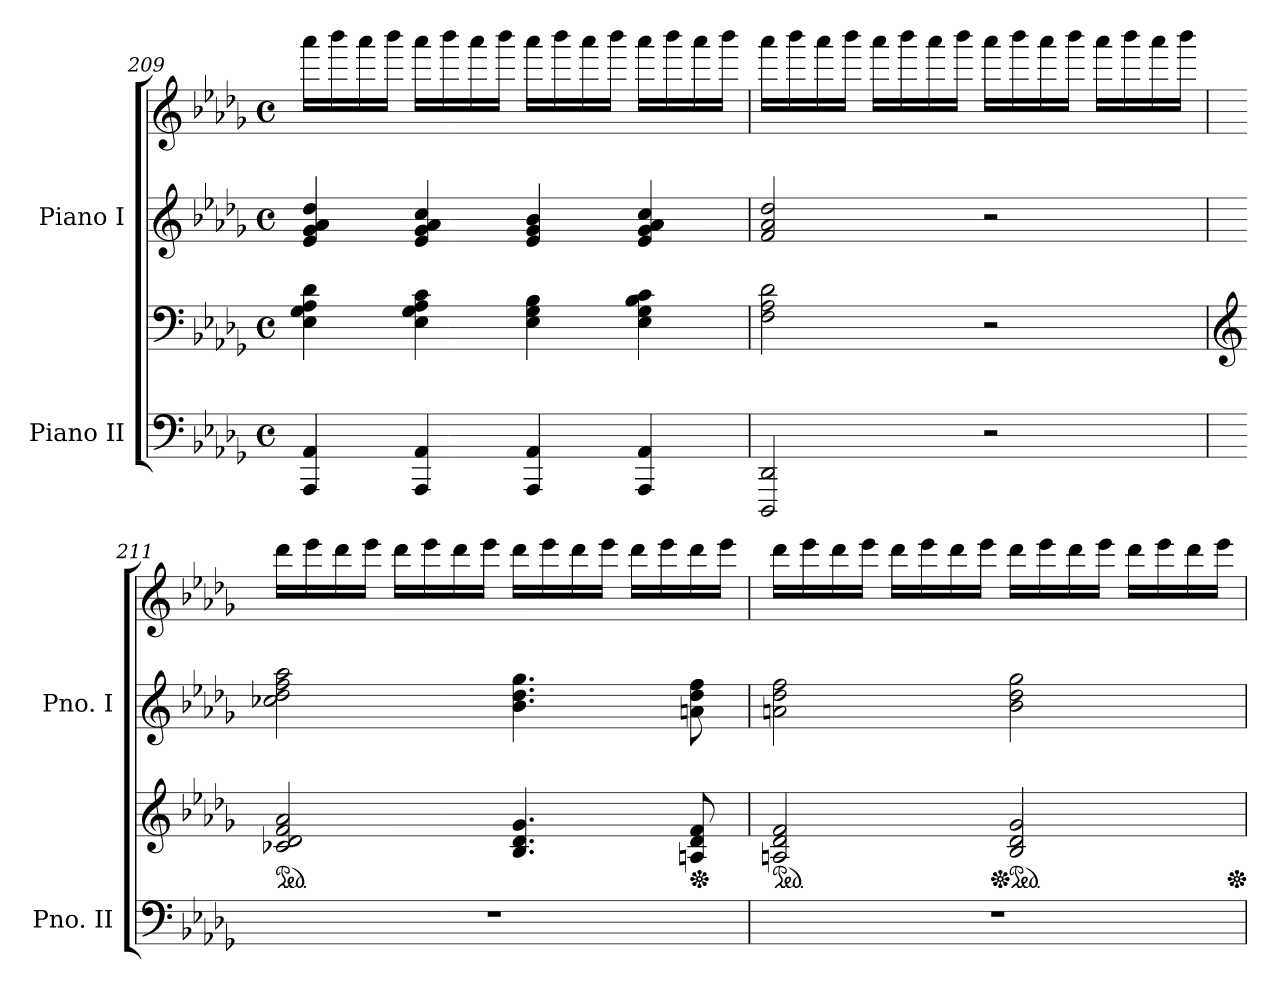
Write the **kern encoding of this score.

**kern	**kern	**kern	**kern
*part2	*part2	*part1	*part1
*staff4	*staff3	*staff2	*staff1
*I"Piano II	*	*I"Piano I	*
*I'Pno. II	*	*I'Pno. I	*
!!LO:LB:g=z
*clefF4	*clefF4	*clefG2	*clefG2
*k[b-e-a-d-g-]	*k[b-e-a-d-g-]	*k[b-e-a-d-g-]	*k[b-e-a-d-g-]
*M4/4	*M4/4	*M4/4	*M4/4
*met(c)	*met(c)	*met(c)	*met(c)
=209	=209	=209	=209
4AAA-/ 4AA-/	4E-\ 4G-\ 4A-\ 4d-\	4e-/ 4g-/ 4a-/ 4dd-/	16aaa-\LL
.	.	.	16bbb-\
.	.	.	16aaa-\
.	.	.	16bbb-\JJ
4AAA-/ 4AA-/	4E-\ 4G-\ 4A-\ 4c\	4e-/ 4g-/ 4a-/ 4cc/	16aaa-\LL
.	.	.	16bbb-\
.	.	.	16aaa-\
.	.	.	16bbb-\JJ
4AAA-/ 4AA-/	4E-\ 4G-\ 4B-\	4e-/ 4g-/ 4b-/	16aaa-\LL
.	.	.	16bbb-\
.	.	.	16aaa-\
.	.	.	16bbb-\JJ
4AAA-/ 4AA-/	4E-\ 4G-\ 4B-\ 4c\	4e-/ 4g-/ 4a-/ 4cc/	16aaa-\LL
.	.	.	16bbb-\
.	.	.	16aaa-\
.	.	.	16bbb-\JJ
=210	=210	=210	=210
2DDD-/ 2DD-/	2F\ 2A-\ 2d-\	2f/ 2a-/ 2dd-/	16aaa-\LL
.	.	.	16bbb-\
.	.	.	16aaa-\
.	.	.	16bbb-\JJ
.	.	.	16aaa-\LL
.	.	.	16bbb-\
.	.	.	16aaa-\
.	.	.	16bbb-\JJ
2r	2r	2r	16aaa-\LL
.	.	.	16bbb-\
.	.	.	16aaa-\
.	.	.	16bbb-\JJ
.	.	.	16aaa-\LL
.	.	.	16bbb-\
.	.	.	16aaa-\
.	.	.	16bbb-\JJ
!!LO:LB:g=z
=211	=211	=211	=211
*	*clefG2	*	*
*	*ped	*	*
1r	2c-X/ 2d-/ 2f/ 2a-/	2cc-X\ 2dd-\ 2ff\ 2aa-\	16ddd-\LL
.	.	.	16eee-\
.	.	.	16ddd-\
.	.	.	16eee-\JJ
.	.	.	16ddd-\LL
.	.	.	16eee-\
.	.	.	16ddd-\
.	.	.	16eee-\JJ
.	4.B-/ 4.d-/ 4.g-/	4.b-\ 4.dd-\ 4.gg-\	16ddd-\LL
.	.	.	16eee-\
.	.	.	16ddd-\
.	.	.	16eee-\JJ
.	.	.	16ddd-\LL
.	.	.	16eee-\
*	*Xped	*	*
.	8An/ 8d-/ 8f/	8an\ 8dd-\ 8ff\	16ddd-\
.	.	.	16eee-\JJ
=212	=212	=212	=212
*	*ped	*	*
1r	2An/ 2d-/ 2f/	2an\ 2dd-\ 2ff\	16ddd-\LL
.	.	.	16eee-\
.	.	.	16ddd-\
.	.	.	16eee-\JJ
.	.	.	16ddd-\LL
.	.	.	16eee-\
.	.	.	16ddd-\
.	.	.	16eee-\JJ
*	*Xped	*	*
*	*ped	*	*
.	2B-/ 2d-/ 2g-/	2b-\ 2dd-\ 2gg-\	16ddd-\LL
.	.	.	16eee-\
.	.	.	16ddd-\
.	.	.	16eee-\JJ
.	.	.	16ddd-\LL
.	.	.	16eee-\
.	.	.	16ddd-\
.	.	.	16eee-\JJ
*	*Xped	*	*
=	=	=	=
*-	*-	*-	*-
